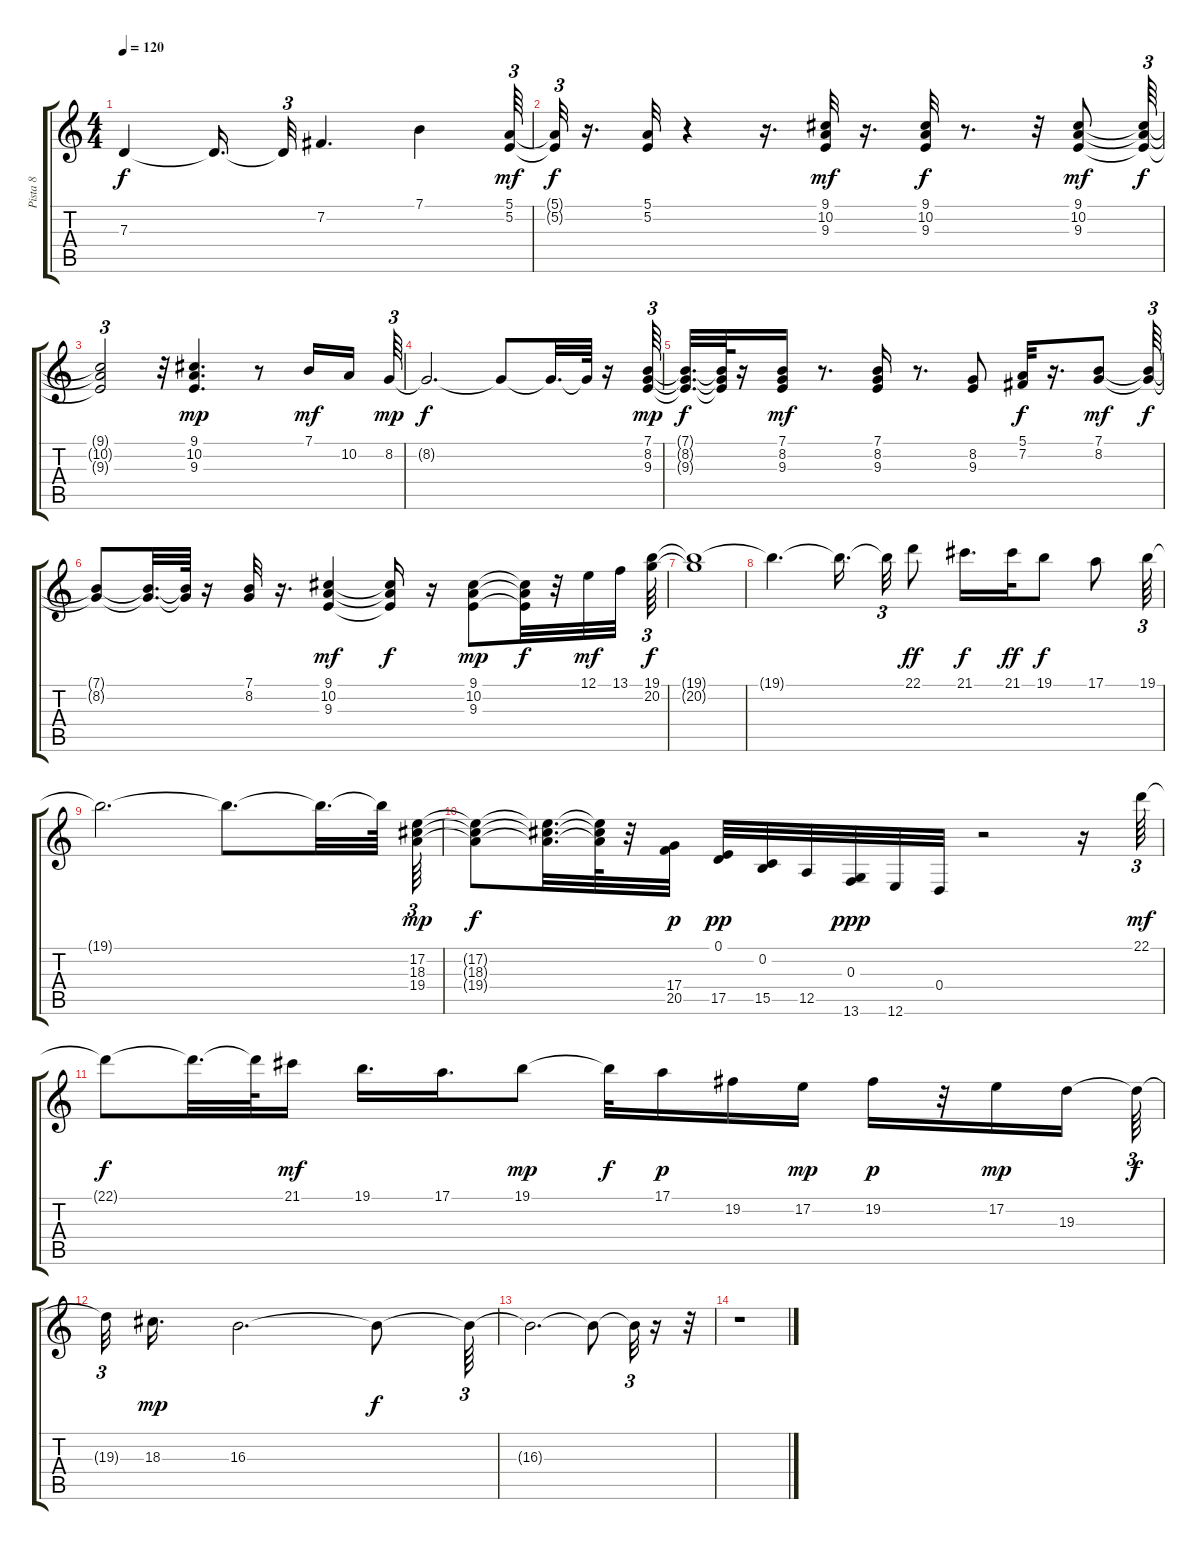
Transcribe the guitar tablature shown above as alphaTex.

\track ("Pista 8" "Pista 8") {instrument tangoaccordion}
\staff {score tabs}
\tuning (E4 B3 G3 D3 A2 E2) {hide}
\ts (4 4)
\tempo 120
\clef g2
\ks c
7.3{t}.4{dy f} 7.3{t}.16{d} 7.3{t}.32{tu (3 2)} 7.2.4{d} 7.1.4 (5.1 5.2).64{tu (3 2) dy mf} |
(5.1{t} 5.2{t}).32{tu (3 2) dy f} r.16{d} (5.1 5.2).32 r.4 r.16{d} (9.1 10.2 9.3).32{dy mf} r.16{d} (9.1 10.2 9.3).32{dy f} r.8{d} r.32 (9.1 10.2 9.3).8{dy mf} (9.1{t} 10.2{t} 9.3{t}).64{tu (3 2) dy f} |
(9.1{t} 10.2{t} 9.3{t}).2{tu (3 2)} r.32 (9.1 10.2 9.3).4{d dy mp} r.8 7.1.16{dy mf} 10.2.16{beam splitsecondary} 8.2.64{tu (3 2) dy mp} |
8.2{t}.2{d dy f} 8.2{t}.8 8.2{t}.32{d} 8.2{t}.64 r.16 (7.1 8.2 9.3).64{tu (3 2) dy mp} |
(7.1{t} 8.2{t} 9.3{t}).32{d dy f} (7.1{t} 8.2{t} 9.3{t}).64 r.16 (7.1 8.2 9.3).16{dy mf} r.8{d} (7.1 8.2 9.3).16 r.8{d} (8.2 9.3).8 (5.1 7.2).32{dy f} r.16{d} (7.1 8.2).8{dy mf} (7.1{t} 8.2{t}).64{tu (3 2) dy f} |
(7.1{t} 8.2{t}).8 (7.1{t} 8.2{t}).32{d} (7.1{t} 8.2{t}).64 r.16 (7.1 8.2).32 r.16{d} (9.1 10.2 9.3).4{dy mf} (9.1{t} 10.2{t} 9.3{t}).16{dy f} r.16 (9.1 10.2 9.3).8{dy mp} (9.1{t} 10.2{t} 9.3{t}).32{dy f} r.32 12.1.32{dy mf} 13.1.32 (19.1 20.2).64{tu (3 2) dy f} |
(19.1{t} 20.2{t}).1 |
19.1{t}.4{d} 19.1{t}.16{d beam splitsecondary} 19.1{t}.32{tu (3 2)} 22.1.8{dy ff} 21.1.16{d dy f} 21.1.32{dy ff} 19.1.8{dy f} 17.1.8 19.1.64{tu (3 2)} |
19.1{t}.2{d} 19.1{t}.8{d} 19.1{t}.32{d} 19.1{t}.64 (17.2 18.3 19.4).64{tu (3 2) dy mp} |
(17.2{t} 18.3{t} 19.4{t}).8{dy f} (17.2{t} 18.3{t} 19.4{t}).32{d} (17.2{t} 18.3{t} 19.4{t}).64 r.32 (17.4 20.5).32{dy p} (0.1 17.5).32{dy pp} (0.2 15.5).32 12.5.32 (0.3 13.6).32{dy ppp} 12.6.32 0.4.32 r.2 r.16 22.1.64{tu (3 2) dy mf} |
22.1{t}.8{dy f} 22.1{t}.32{d} 22.1{t}.64 21.1.16{dy mf} 19.1.16{d} 17.1.16{d} 19.1.8{dy mp} 19.1{t}.32{dy f} 17.1.16{dy p} 19.2.16 17.2.16{dy mp} 19.2.16{dy p} r.32 17.2.16{dy mp} 19.3.16 19.3{t}.64{tu (3 2) dy f} |
19.3{t}.32{tu (3 2)} 18.3.16{d dy mp} 16.3.2{d} 16.3{t}.8{dy f} 16.3{t}.64{tu (3 2)} |
16.3{t}.2{d} 16.3{t}.8 16.3{t}.32{tu (3 2)} r.16 r.32 |
r.1
